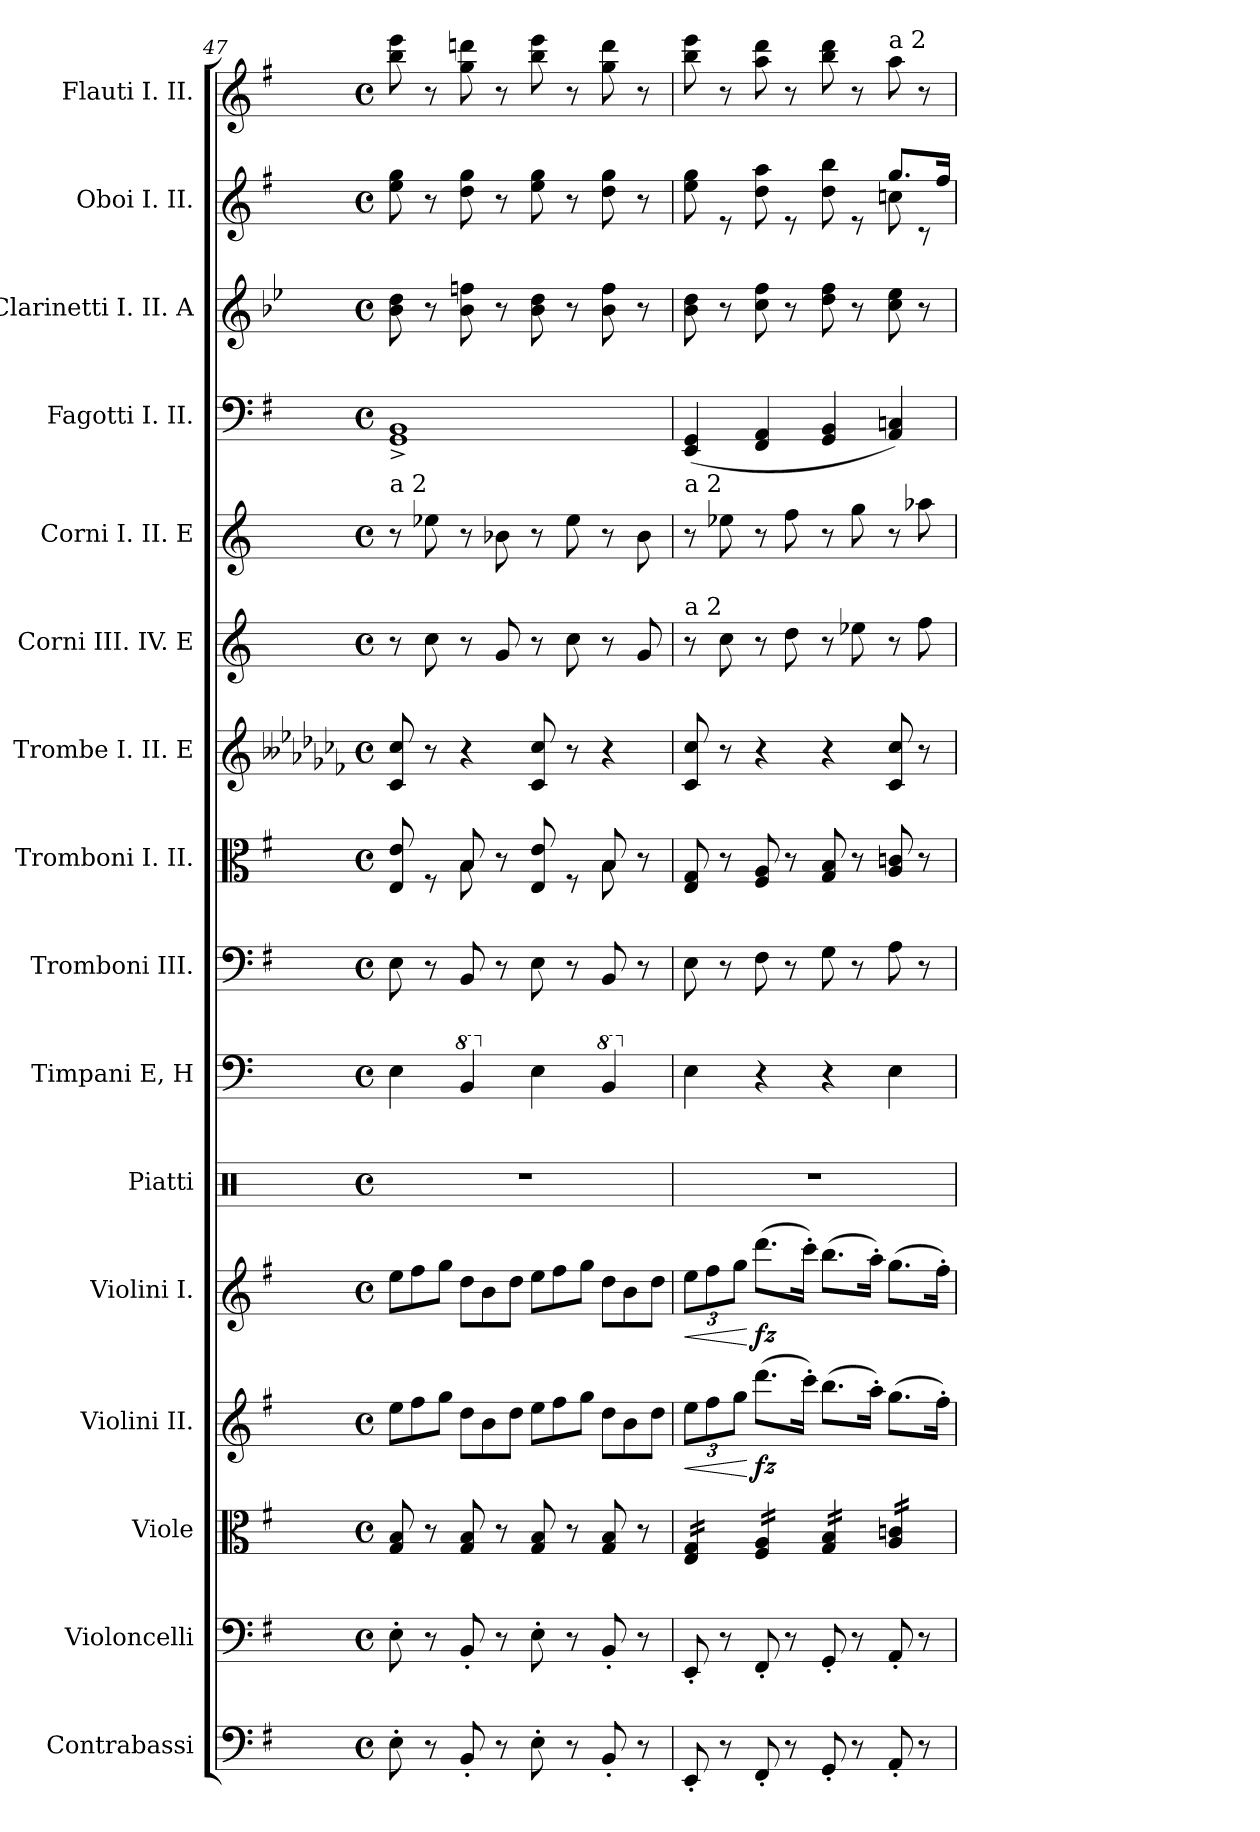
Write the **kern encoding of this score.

**kern	**kern	**kern	**kern	**dynam	**kern	**dynam	**kern	**kern	**kern	**kern	**kern	**kern	**kern	**kern	**kern	**kern	**kern
*part16	*part15	*part14	*part13	*part13	*part12	*part12	*part11	*part10	*part9	*part8	*part7	*part6	*part5	*part4	*part3	*part2	*part1
*staff16	*staff15	*staff14	*staff13	*staff13	*staff12	*staff12	*staff11	*staff10	*staff9	*staff8	*staff7	*staff6	*staff5	*staff4	*staff3	*staff2	*staff1
*I"Contrabassi	*I"Violoncelli	*I"Viole	*I"Violini II.	*	*I"Violini I.	*	*I"Piatti	*I"Timpani E, H	*I"Tromboni III.	*I"Tromboni I. II.	*I"Trombe I. II. E	*I"Corni III. IV. E	*I"Corni I. II. E	*I"Fagotti I. II.	*I"Clarinetti I. II. A	*I"Oboi I. II.	*I"Flauti I. II.
*I'Cb.	*I'Vcl.	*I'Vle	*I'Viol. II.	*	*I'Viol. I.	*	*I'Piatti	*I'Timp.	*I'Trbni. III.	*I'Trbni. I. II.	*I'Trbe. I. II.	*I'Cor. III. IV. E	*I'Cor. I. II. E	*I'Fag. I. II.	*I'Cl. I. II.	*I'Ob. I. II.	*I'Fl. I. II.
*clefF4	*clefF4	*clefC3	*clefG2	*	*clefG2	*	*clefX	*clefF4	*clefF4	*clefC3	*clefG2	*clefG2	*clefG2	*clefF4	*clefG2	*clefG2	*clefG2
*ITrd7c12	*	*	*	*	*	*	*	*	*	*	*ITrd-3c-4	*ITrd5c8	*ITrd5c8	*	*ITrd2c3	*	*
*k[f#]	*k[f#]	*k[f#]	*k[f#]	*	*k[f#]	*	*k[]	*k[]	*k[f#]	*k[f#]	*k[b--e-a-d-g-c-f-]	*k[f#c#g#d#]	*k[f#c#g#d#]	*k[f#]	*k[f#]	*k[f#]	*k[f#]
*M4/4	*M4/4	*M4/4	*M4/4	*	*M4/4	*	*M4/4	*M4/4	*M4/4	*M4/4	*M4/4	*M4/4	*M4/4	*M4/4	*M4/4	*M4/4	*M4/4
*met(c)	*met(c)	*met(c)	*met(c)	*	*met(c)	*	*met(c)	*met(c)	*met(c)	*met(c)	*met(c)	*met(c)	*met(c)	*met(c)	*met(c)	*met(c)	*met(c)
*	*	*	*Xtuplet	*	*Xtuplet	*	*	*	*	*	*	*	*	*	*	*	*
=47	=47	=47	=47	=47	=47	=47	=47	=47	=47	=47	=47	=47	=47	=47	=47	=47	=47
*	*	*	*	*	*	*	*	*	*	*^	*	*	*	*	*	*	*
!	!	!	!	!	!	!	!	!	!	!	!	!	!	!LO:TX:a:t=a 2	!	!	!	!
8EE'\	8E'\	8G/ 8B/	12ee\L	.	12ee\L	.	1r	4E\	8E\	8E/ 8e/	4ryy	8f-/ 8ff-/	8r	8r	1GG^ 1BB^	8g\ 8b\	8ee\ 8gg\	8bb\ 8eee\
.	.	.	12ff#\	.	12ff#\	.	.	.	.	.	.	.	.	.	.	.	.	.
8r	8r	8r	.	.	.	.	.	.	8r	8rF	.	8r	8e\	8gn\	.	8r	8r	8r
.	.	.	12gg\J	.	12gg\J	.	.	.	.	.	.	.	.	.	.	.	.	.
*	*	*	*	*	*	*	*	*8va	*	*	*	*	*	*	*	*	*	*
8BBB'/	8BB'/	8G/ 8B/	12dd\L	.	12dd\L	.	.	4B/	8BB/	8B/	8B\	4r	8r	8r	.	8g\ 8ddn\	8dd\ 8gg\	8gg\ 8dddn\
.	.	.	12b\	.	12b\	.	.	.	.	.	.	.	.	.	.	.	.	.
8r	8r	8r	.	.	.	.	.	.	8r	8r	8ryy	.	8B/	8dn\	.	8r	8r	8r
.	.	.	12dd\J	.	12dd\J	.	.	.	.	.	.	.	.	.	.	.	.	.
*	*	*	*	*	*	*	*	*X8va	*	*	*	*	*	*	*	*	*	*
8EE'\	8E'\	8G/ 8B/	12ee\L	.	12ee\L	.	.	4E\	8E\	8E/ 8e/	4ryy	8f-/ 8ff-/	8r	8r	.	8g\ 8b\	8ee\ 8gg\	8bb\ 8eee\
.	.	.	12ff#\	.	12ff#\	.	.	.	.	.	.	.	.	.	.	.	.	.
8r	8r	8r	.	.	.	.	.	.	8r	8rF	.	8r	8e\	8g\	.	8r	8r	8r
.	.	.	12gg\J	.	12gg\J	.	.	.	.	.	.	.	.	.	.	.	.	.
*	*	*	*	*	*	*	*	*8va	*	*	*	*	*	*	*	*	*	*
8BBB'/	8BB'/	8G/ 8B/	12dd\L	.	12dd\L	.	.	4B/	8BB/	8B/	8B\	4r	8r	8r	.	8g\ 8dd\	8dd\ 8gg\	8gg\ 8ddd\
.	.	.	12b\	.	12b\	.	.	.	.	.	.	.	.	.	.	.	.	.
8r	8r	8r	.	.	.	.	.	.	8r	8r	8ryy	.	8B/	8d\	.	8r	8r	8r
.	.	.	12dd\J	.	12dd\J	.	.	.	.	.	.	.	.	.	.	.	.	.
*	*	*	*	*	*	*	*	*	*	*v	*v	*	*	*	*	*	*	*
!!LO:PB:g=z
=48	=48	=48	=48	=48	=48	=48	=48	=48	=48	=48	=48	=48	=48	=48	=48	=48	=48
*	*	*	*tuplet	*	*	*	*	*	*	*	*	*	*	*	*	*	*
*	*	*	*Xbrackettup	*	*	*	*	*	*	*	*	*	*	*	*	*	*
!	!	!	!	!LO:HP:b	!	!	!	!	!	!	!	!	!	!	!	!	!
*	*	*	*	*	*tuplet	*	*	*	*	*	*	*	*	*	*	*	*
*	*	*	*	*	*Xbrackettup	*	*	*	*	*	*	*	*	*	*	*	*
!	!	!	!	!	!	!LO:HP:b	!	!	!	!	!	!	!	!	!	!	!
*	*	*	*	*	*	*	*	*X8va	*	*	*	*	*	*	*	*	*
*	*	*	*	*	*	*	*	*	*	*	*	*	*	*	*	*^	*
!	!	!	!	!	!	!	!	!	!	!	!	!	!LO:TX:a:t=a 2	!	!	!	!	!
!	!	!	!	!	!	!	!	!	!	!	!	!LO:TX:a:t=a 2	!	!	!	!	!	!
*	*	*tremolo	*	*	*	*	*	*	*	*	*	*	*	*	*	*	*	*
8EEE'/	8EE'/	16E/ 16G/LL	12ee\L	<	12ee\L	<	1r	4E\	8E\	8E/ 8G/	8f-/ 8ff-/	8r	8r	(4EE/ 4GG/	8g\ 8b\	8ee\ 8gg\	4ryy	8bb\ 8eee\
.	.	16E/ 16G/	.	.	.	.	.	.	.	.	.	.	.	.	.	.	.	.
.	.	.	12ff#\	.	12ff#\	.	.	.	.	.	.	.	.	.	.	.	.	.
8r	8r	16E/ 16G/	.	.	.	.	.	.	8r	8r	8r	8e\	8gn\	.	8r	8re	.	8r
.	.	.	12gg\J	.	12gg\J	.	.	.	.	.	.	.	.	.	.	.	.	.
.	.	16E/ 16G/JJ	.	.	.	.	.	.	.	.	.	.	.	.	.	.	.	.
!	!	!	!	!LO:DY:n=1:b	!	!LO:DY:n=1:b	!	!	!	!	!	!	!	!	!	!	!	!
8FFF#'/	8FF#'/	16F#/ 16A/LL	(8.ddd\L	[ fz	(8.ddd\L	[ fz	.	4r	8F#\	8F#/ 8A/	4r	8r	8r	4FF#/ 4AA/	8a\ 8dd\	8dd\ 8aa\	4ryy	8aa\ 8ddd\
.	.	16F#/ 16A/	.	.	.	.	.	.	.	.	.	.	.	.	.	.	.	.
8r	8r	16F#/ 16A/	.	.	.	.	.	.	8r	8r	.	8f#\	8a\	.	8r	8re	.	8r
.	.	16F#/ 16A/JJ	16ccc'\Jk)	.	16ccc'\Jk)	.	.	.	.	.	.	.	.	.	.	.	.	.
8GGG'/	8GG'/	16G/ 16B/LL	(8.bb\L	.	(8.bb\L	.	.	4r	8G\	8G/ 8B/	4r	8r	8r	4GG/ 4BB/	8b\ 8dd\	8dd\ 8bb\	4ryy	8bb\ 8ddd\
.	.	16G/ 16B/	.	.	.	.	.	.	.	.	.	.	.	.	.	.	.	.
8r	8r	16G/ 16B/	.	.	.	.	.	.	8r	8r	.	8gn\	8b\	.	8r	8re	.	8r
.	.	16G/ 16B/JJ	16aa'\Jk)	.	16aa'\Jk)	.	.	.	.	.	.	.	.	.	.	.	.	.
!	!	!	!	!	!	!	!	!	!	!	!	!	!	!	!	!	!	!LO:TX:a:t=a 2
8AAA'/	8AA'/	16A/ 16cn/LL	(8.gg\L	.	(8.gg\L	.	.	4E\	8A\	8A/ 8cn/	8f-/ 8ff-/	8r	8r	4AA/ 4Cni/)	8a\ 8cc\	8ccni\	8.gg/L	8aa\
.	.	16A/ 16cn/	.	.	.	.	.	.	.	.	.	.	.	.	.	.	.	.
8r	8r	16A/ 16cn/	.	.	.	.	.	.	8r	8r	8r	8a\	8ccn\	.	8r	8rc	.	8r
.	.	16A/ 16cn/JJ	16ff#'\Jk)	.	16ff#'\Jk)	.	.	.	.	.	.	.	.	.	.	.	16ff#/Jk	.
*	*	*Xtremolo	*	*	*	*	*	*	*	*	*	*	*	*	*	*	*	*
*	*	*	*	*	*	*	*	*	*	*	*	*	*	*	*	*v	*v	*
=	=	=	=	=	=	=	=	=	=	=	=	=	=	=	=	=	=
*-	*-	*-	*-	*-	*-	*-	*-	*-	*-	*-	*-	*-	*-	*-	*-	*-	*-
